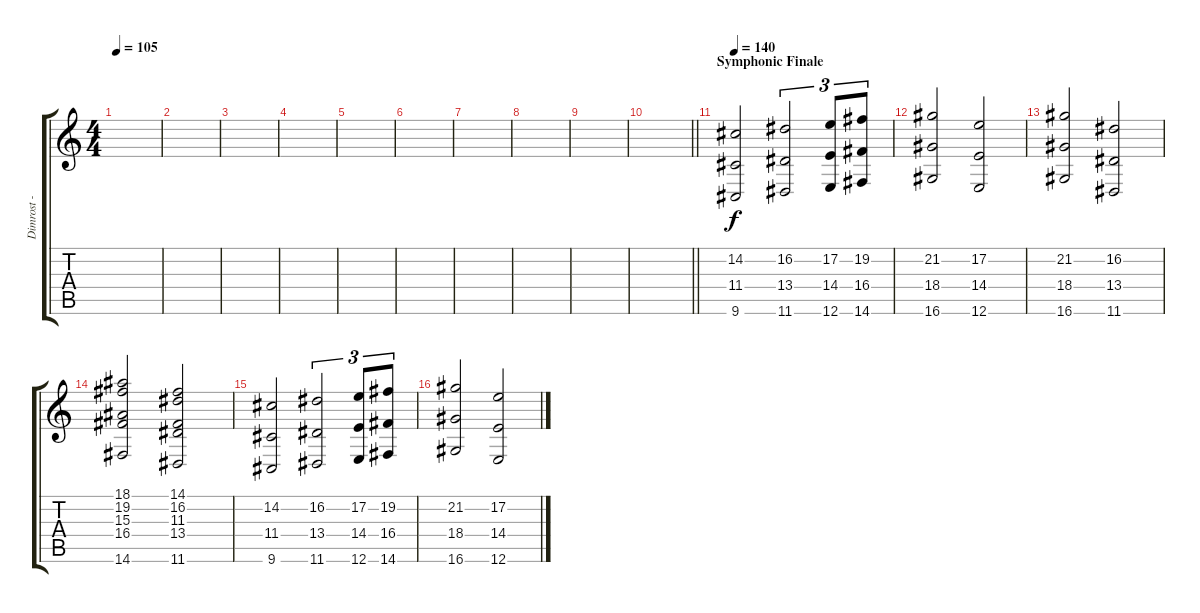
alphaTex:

\track ("Dimrost - String Lead" "Dimrost - ") {instrument tremolostrings}
\staff {score tabs}
\tuning (E4 B3 G3 D3 A2 E2) {hide}
\ts (4 4)
\tempo 105
\clef g2
\ks c
|
|
|
|
|
|
|
|
|
\barLineRight lightlight
|
\section ("" "Symphonic Finale")
\tempo 140
(14.2 11.4 9.6).2 (16.2 13.4 11.6).2{tu (3 2)} (17.2 14.4 12.6).8{tu (3 2)} (19.2 16.4 14.6).8{tu (3 2)} |
(21.2 18.4 16.6).2 (17.2 14.4 12.6).2 |
(21.2 18.4 16.6).2 (16.2 13.4 11.6).2 |
(18.1 19.2 15.3 16.4 14.6).2 (14.1 16.2 11.3 13.4 11.6).2 |
(14.2 11.4 9.6).2 (16.2 13.4 11.6).2{tu (3 2)} (17.2 14.4 12.6).8{tu (3 2)} (19.2 16.4 14.6).8{tu (3 2)} |
(21.2 18.4 16.6).2 (17.2 14.4 12.6).2
